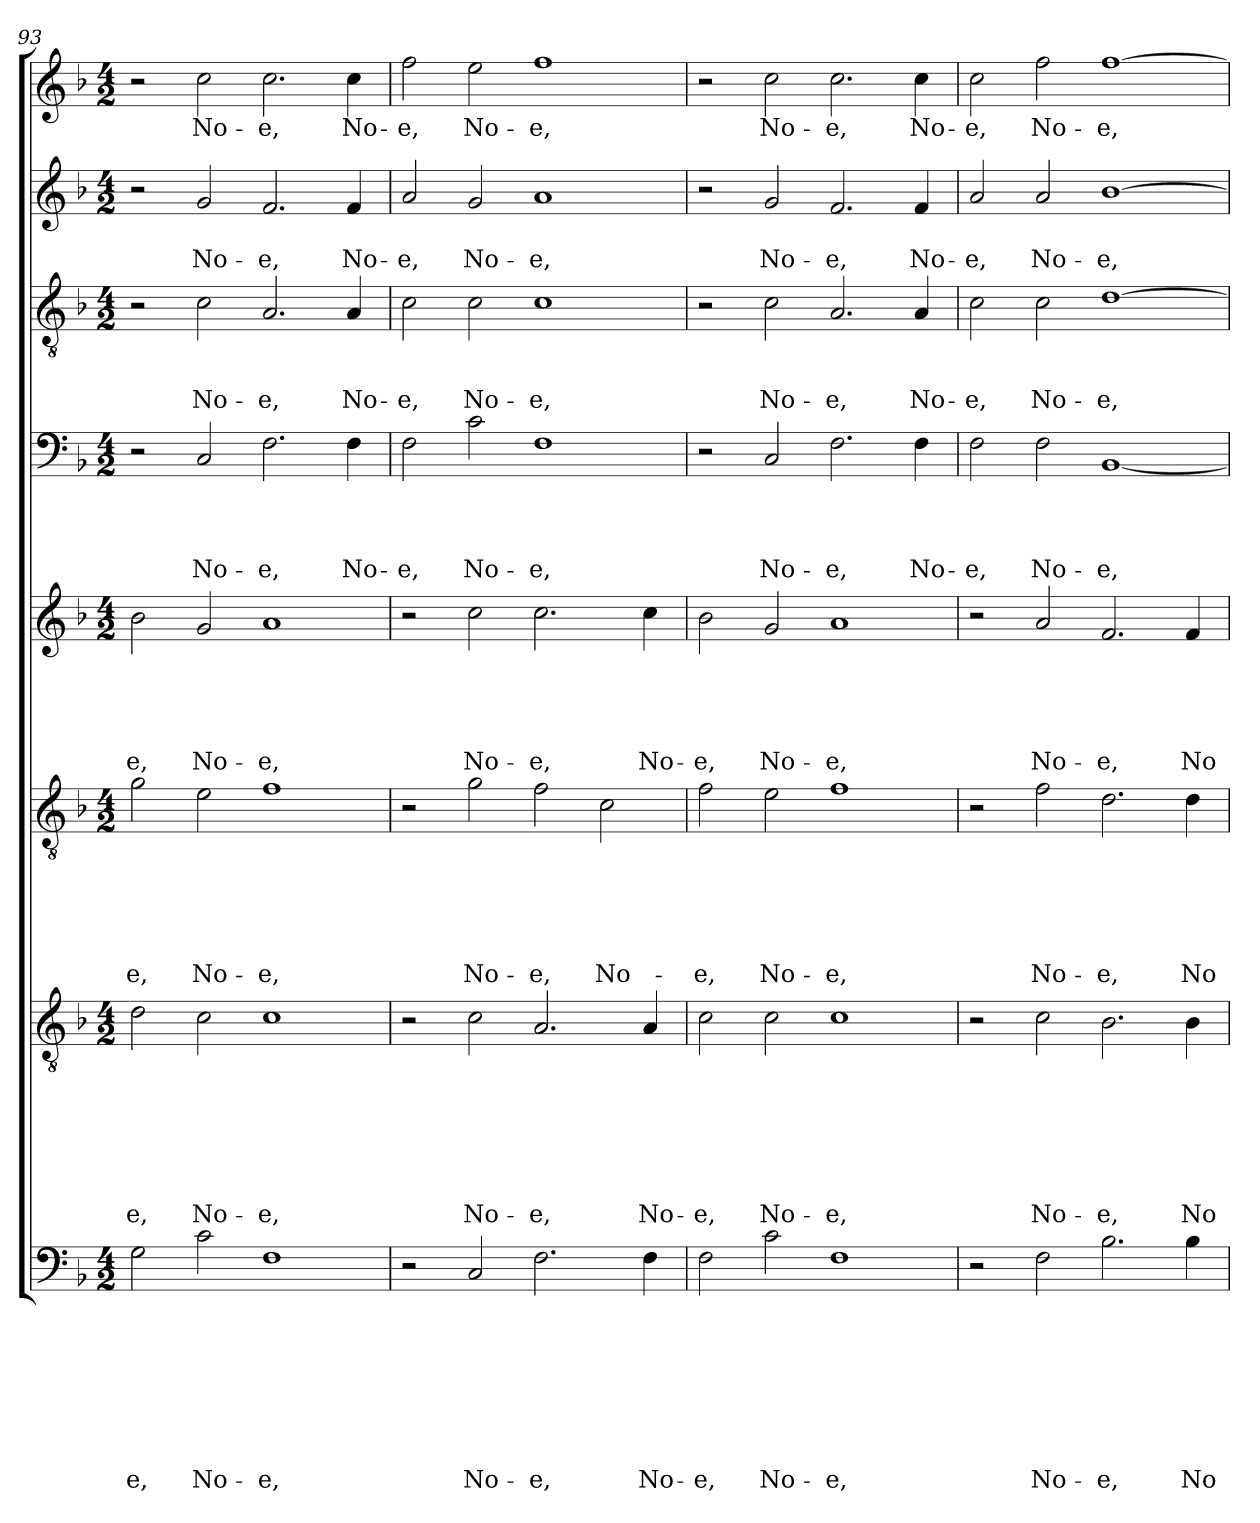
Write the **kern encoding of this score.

**kern	**text	**text	**text	**text	**text	**text	**text	**text	**kern	**text	**text	**text	**text	**text	**text	**text	**kern	**text	**text	**text	**text	**text	**text	**kern	**text	**text	**text	**text	**text	**kern	**text	**text	**text	**text	**kern	**text	**text	**text	**kern	**text	**text	**kern	**text
*part8	*part8	*part8	*part8	*part8	*part8	*part8	*part8	*part8	*part7	*part7	*part7	*part7	*part7	*part7	*part7	*part7	*part6	*part6	*part6	*part6	*part6	*part6	*part6	*part5	*part5	*part5	*part5	*part5	*part5	*part4	*part4	*part4	*part4	*part4	*part3	*part3	*part3	*part3	*part2	*part2	*part2	*part1	*part1
*staff8	*staff8	*staff8	*staff8	*staff8	*staff8	*staff8	*staff8	*staff8	*staff7	*staff7	*staff7	*staff7	*staff7	*staff7	*staff7	*staff7	*staff6	*staff6	*staff6	*staff6	*staff6	*staff6	*staff6	*staff5	*staff5	*staff5	*staff5	*staff5	*staff5	*staff4	*staff4	*staff4	*staff4	*staff4	*staff3	*staff3	*staff3	*staff3	*staff2	*staff2	*staff2	*staff1	*staff1
!!LO:LB:g=z
*clefF4	*	*	*	*	*	*	*	*	*clefGv2	*	*	*	*	*	*	*	*clefGv2	*	*	*	*	*	*	*clefG2	*	*	*	*	*	*clefF4	*	*	*	*	*clefGv2	*	*	*	*clefG2	*	*	*clefG2	*
*k[b-]	*	*	*	*	*	*	*	*	*k[b-]	*	*	*	*	*	*	*	*k[b-]	*	*	*	*	*	*	*k[b-]	*	*	*	*	*	*k[b-]	*	*	*	*	*k[b-]	*	*	*	*k[b-]	*	*	*k[b-]	*
*d:	*	*	*	*	*	*	*	*	*d:	*	*	*	*	*	*	*	*d:	*	*	*	*	*	*	*d:	*	*	*	*	*	*d:	*	*	*	*	*d:	*	*	*	*d:	*	*	*d:	*
*M4/2	*	*	*	*	*	*	*	*	*M4/2	*	*	*	*	*	*	*	*M4/2	*	*	*	*	*	*	*M4/2	*	*	*	*	*	*M4/2	*	*	*	*	*M4/2	*	*	*	*M4/2	*	*	*M4/2	*
=93	=93	=93	=93	=93	=93	=93	=93	=93	=93	=93	=93	=93	=93	=93	=93	=93	=93	=93	=93	=93	=93	=93	=93	=93	=93	=93	=93	=93	=93	=93	=93	=93	=93	=93	=93	=93	=93	=93	=93	=93	=93	=93	=93
!	!	!	!	!	!	!	!	!LO:LY:b	!	!	!	!	!	!	!	!LO:LY:b	!	!	!	!	!	!	!LO:LY:b	!	!	!	!	!	!LO:LY:b	!	!	!	!	!	!	!	!	!	!	!	!	!	!
2G\	.	.	.	.	.	.	.	-e,	2d\	.	.	.	.	.	.	-e,	2g\	.	.	.	.	.	-e,	2b-\	.	.	.	.	-e,	2r	.	.	.	.	2r	.	.	.	2r	.	.	2r	.
!	!	!	!	!	!	!	!	!LO:LY:b	!	!	!	!	!	!	!	!LO:LY:b	!	!	!	!	!	!	!LO:LY:b	!	!	!	!	!	!LO:LY:b	!	!	!	!	!LO:LY:b	!	!	!	!LO:LY:b	!	!	!LO:LY:b	!	!LO:LY:b
2c\	.	.	.	.	.	.	.	No-	2c\	.	.	.	.	.	.	No-	2e\	.	.	.	.	.	No-	2g/	.	.	.	.	No-	2C/	.	.	.	No-	2c\	.	.	No-	2g/	.	No-	2cc\	No-
!	!	!	!	!	!	!	!	!LO:LY:b	!	!	!	!	!	!	!	!LO:LY:b	!	!	!	!	!	!	!LO:LY:b	!	!	!	!	!	!LO:LY:b	!	!	!	!	!LO:LY:b	!	!	!	!LO:LY:b	!	!	!LO:LY:b	!	!LO:LY:b
1F	.	.	.	.	.	.	.	-e,	1c	.	.	.	.	.	.	-e,	1f	.	.	.	.	.	-e,	1a	.	.	.	.	-e,	2.F\	.	.	.	-e,	2.A/	.	.	-e,	2.f/	.	-e,	2.cc\	-e,
!	!	!	!	!	!	!	!	!	!	!	!	!	!	!	!	!	!	!	!	!	!	!	!	!	!	!	!	!	!	!	!	!	!	!LO:LY:b	!	!	!	!LO:LY:b	!	!	!LO:LY:b	!	!LO:LY:b
.	.	.	.	.	.	.	.	.	.	.	.	.	.	.	.	.	.	.	.	.	.	.	.	.	.	.	.	.	.	4F\	.	.	.	No-	4A/	.	.	No-	4f/	.	No-	4cc\	No-
=94	=94	=94	=94	=94	=94	=94	=94	=94	=94	=94	=94	=94	=94	=94	=94	=94	=94	=94	=94	=94	=94	=94	=94	=94	=94	=94	=94	=94	=94	=94	=94	=94	=94	=94	=94	=94	=94	=94	=94	=94	=94	=94	=94
!	!	!	!	!	!	!	!	!	!	!	!	!	!	!	!	!	!	!	!	!	!	!	!	!	!	!	!	!	!	!	!	!	!	!LO:LY:b	!	!	!	!LO:LY:b	!	!	!LO:LY:b	!	!LO:LY:b
2r	.	.	.	.	.	.	.	.	2r	.	.	.	.	.	.	.	2r	.	.	.	.	.	.	2r	.	.	.	.	.	2F\	.	.	.	-e,	2c\	.	.	-e,	2a/	.	-e,	2ff\	-e,
!	!	!	!	!	!	!	!	!LO:LY:b	!	!	!	!	!	!	!	!LO:LY:b	!	!	!	!	!	!	!LO:LY:b	!	!	!	!	!	!LO:LY:b	!	!	!	!	!LO:LY:b	!	!	!	!LO:LY:b	!	!	!LO:LY:b	!	!LO:LY:b
2C/	.	.	.	.	.	.	.	No-	2c\	.	.	.	.	.	.	No-	2g\	.	.	.	.	.	No-	2cc\	.	.	.	.	No-	2c\	.	.	.	No-	2c\	.	.	No-	2g/	.	No-	2ee\	No-
!	!	!	!	!	!	!	!	!LO:LY:b	!	!	!	!	!	!	!	!LO:LY:b	!	!	!	!	!	!	!LO:LY:b	!	!	!	!	!	!LO:LY:b	!	!	!	!	!LO:LY:b	!	!	!	!LO:LY:b	!	!	!LO:LY:b	!	!LO:LY:b
2.F\	.	.	.	.	.	.	.	-e,	2.A/	.	.	.	.	.	.	-e,	2f\	.	.	.	.	.	-e,	2.cc\	.	.	.	.	-e,	1F	.	.	.	-e,	1c	.	.	-e,	1a	.	-e,	1ff	-e,
!	!	!	!	!	!	!	!	!	!	!	!	!	!	!	!	!	!	!	!	!	!	!	!LO:LY:b	!	!	!	!	!	!	!	!	!	!	!	!	!	!	!	!	!	!	!	!
.	.	.	.	.	.	.	.	.	.	.	.	.	.	.	.	.	2c\	.	.	.	.	.	No-	.	.	.	.	.	.	.	.	.	.	.	.	.	.	.	.	.	.	.	.
!	!	!	!	!	!	!	!	!LO:LY:b	!	!	!	!	!	!	!	!LO:LY:b	!	!	!	!	!	!	!	!	!	!	!	!	!LO:LY:b	!	!	!	!	!	!	!	!	!	!	!	!	!	!
4F\	.	.	.	.	.	.	.	No-	4A/	.	.	.	.	.	.	No-	.	.	.	.	.	.	.	4cc\	.	.	.	.	No-	.	.	.	.	.	.	.	.	.	.	.	.	.	.
=95	=95	=95	=95	=95	=95	=95	=95	=95	=95	=95	=95	=95	=95	=95	=95	=95	=95	=95	=95	=95	=95	=95	=95	=95	=95	=95	=95	=95	=95	=95	=95	=95	=95	=95	=95	=95	=95	=95	=95	=95	=95	=95	=95
!	!	!	!	!	!	!	!	!LO:LY:b	!	!	!	!	!	!	!	!LO:LY:b	!	!	!	!	!	!	!LO:LY:b	!	!	!	!	!	!LO:LY:b	!	!	!	!	!	!	!	!	!	!	!	!	!	!
2F\	.	.	.	.	.	.	.	-e,	2c\	.	.	.	.	.	.	-e,	2f\	.	.	.	.	.	-e,	2b-\	.	.	.	.	-e,	2r	.	.	.	.	2r	.	.	.	2r	.	.	2r	.
!	!	!	!	!	!	!	!	!LO:LY:b	!	!	!	!	!	!	!	!LO:LY:b	!	!	!	!	!	!	!LO:LY:b	!	!	!	!	!	!LO:LY:b	!	!	!	!	!LO:LY:b	!	!	!	!LO:LY:b	!	!	!LO:LY:b	!	!LO:LY:b
2c\	.	.	.	.	.	.	.	No-	2c\	.	.	.	.	.	.	No-	2e\	.	.	.	.	.	No-	2g/	.	.	.	.	No-	2C/	.	.	.	No-	2c\	.	.	No-	2g/	.	No-	2cc\	No-
!	!	!	!	!	!	!	!	!LO:LY:b	!	!	!	!	!	!	!	!LO:LY:b	!	!	!	!	!	!	!LO:LY:b	!	!	!	!	!	!LO:LY:b	!	!	!	!	!LO:LY:b	!	!	!	!LO:LY:b	!	!	!LO:LY:b	!	!LO:LY:b
1F	.	.	.	.	.	.	.	-e,	1c	.	.	.	.	.	.	-e,	1f	.	.	.	.	.	-e,	1a	.	.	.	.	-e,	2.F\	.	.	.	-e,	2.A/	.	.	-e,	2.f/	.	-e,	2.cc\	-e,
!	!	!	!	!	!	!	!	!	!	!	!	!	!	!	!	!	!	!	!	!	!	!	!	!	!	!	!	!	!	!	!	!	!	!LO:LY:b	!	!	!	!LO:LY:b	!	!	!LO:LY:b	!	!LO:LY:b
.	.	.	.	.	.	.	.	.	.	.	.	.	.	.	.	.	.	.	.	.	.	.	.	.	.	.	.	.	.	4F\	.	.	.	No-	4A/	.	.	No-	4f/	.	No-	4cc\	No-
=96	=96	=96	=96	=96	=96	=96	=96	=96	=96	=96	=96	=96	=96	=96	=96	=96	=96	=96	=96	=96	=96	=96	=96	=96	=96	=96	=96	=96	=96	=96	=96	=96	=96	=96	=96	=96	=96	=96	=96	=96	=96	=96	=96
!	!	!	!	!	!	!	!	!	!	!	!	!	!	!	!	!	!	!	!	!	!	!	!	!	!	!	!	!	!	!	!	!	!	!LO:LY:b	!	!	!	!LO:LY:b	!	!	!LO:LY:b	!	!LO:LY:b
2r	.	.	.	.	.	.	.	.	2r	.	.	.	.	.	.	.	2r	.	.	.	.	.	.	2r	.	.	.	.	.	2F\	.	.	.	-e,	2c\	.	.	-e,	2a/	.	-e,	2cc\	-e,
!	!	!	!	!	!	!	!	!LO:LY:b	!	!	!	!	!	!	!	!LO:LY:b	!	!	!	!	!	!	!LO:LY:b	!	!	!	!	!	!LO:LY:b	!	!	!	!	!LO:LY:b	!	!	!	!LO:LY:b	!	!	!LO:LY:b	!	!LO:LY:b
2F\	.	.	.	.	.	.	.	No-	2c\	.	.	.	.	.	.	No-	2f\	.	.	.	.	.	No-	2a/	.	.	.	.	No-	2F\	.	.	.	No-	2c\	.	.	No-	2a/	.	No-	2ff\	No-
!	!	!	!	!	!	!	!	!LO:LY:b	!	!	!	!	!	!	!	!LO:LY:b	!	!	!	!	!	!	!LO:LY:b	!	!	!	!	!	!LO:LY:b	!	!	!	!	!LO:LY:b	!	!	!	!LO:LY:b	!	!	!LO:LY:b	!	!LO:LY:b
2.B-\	.	.	.	.	.	.	.	-e,	2.B-\	.	.	.	.	.	.	-e,	2.d\	.	.	.	.	.	-e,	2.f/	.	.	.	.	-e,	[1BB-	.	.	.	-e,	[1d	.	.	-e,	[1b-	.	-e,	[1ff	-e,
!	!	!	!	!	!	!	!	!LO:LY:b	!	!	!	!	!	!	!	!LO:LY:b	!	!	!	!	!	!	!LO:LY:b	!	!	!	!	!	!LO:LY:b	!	!	!	!	!	!	!	!	!	!	!	!	!	!
4B-\	.	.	.	.	.	.	.	No-	4B-\	.	.	.	.	.	.	No-	4d\	.	.	.	.	.	No-	4f/	.	.	.	.	No-	.	.	.	.	.	.	.	.	.	.	.	.	.	.
=	=	=	=	=	=	=	=	=	=	=	=	=	=	=	=	=	=	=	=	=	=	=	=	=	=	=	=	=	=	=	=	=	=	=	=	=	=	=	=	=	=	=	=
*-	*-	*-	*-	*-	*-	*-	*-	*-	*-	*-	*-	*-	*-	*-	*-	*-	*-	*-	*-	*-	*-	*-	*-	*-	*-	*-	*-	*-	*-	*-	*-	*-	*-	*-	*-	*-	*-	*-	*-	*-	*-	*-	*-
